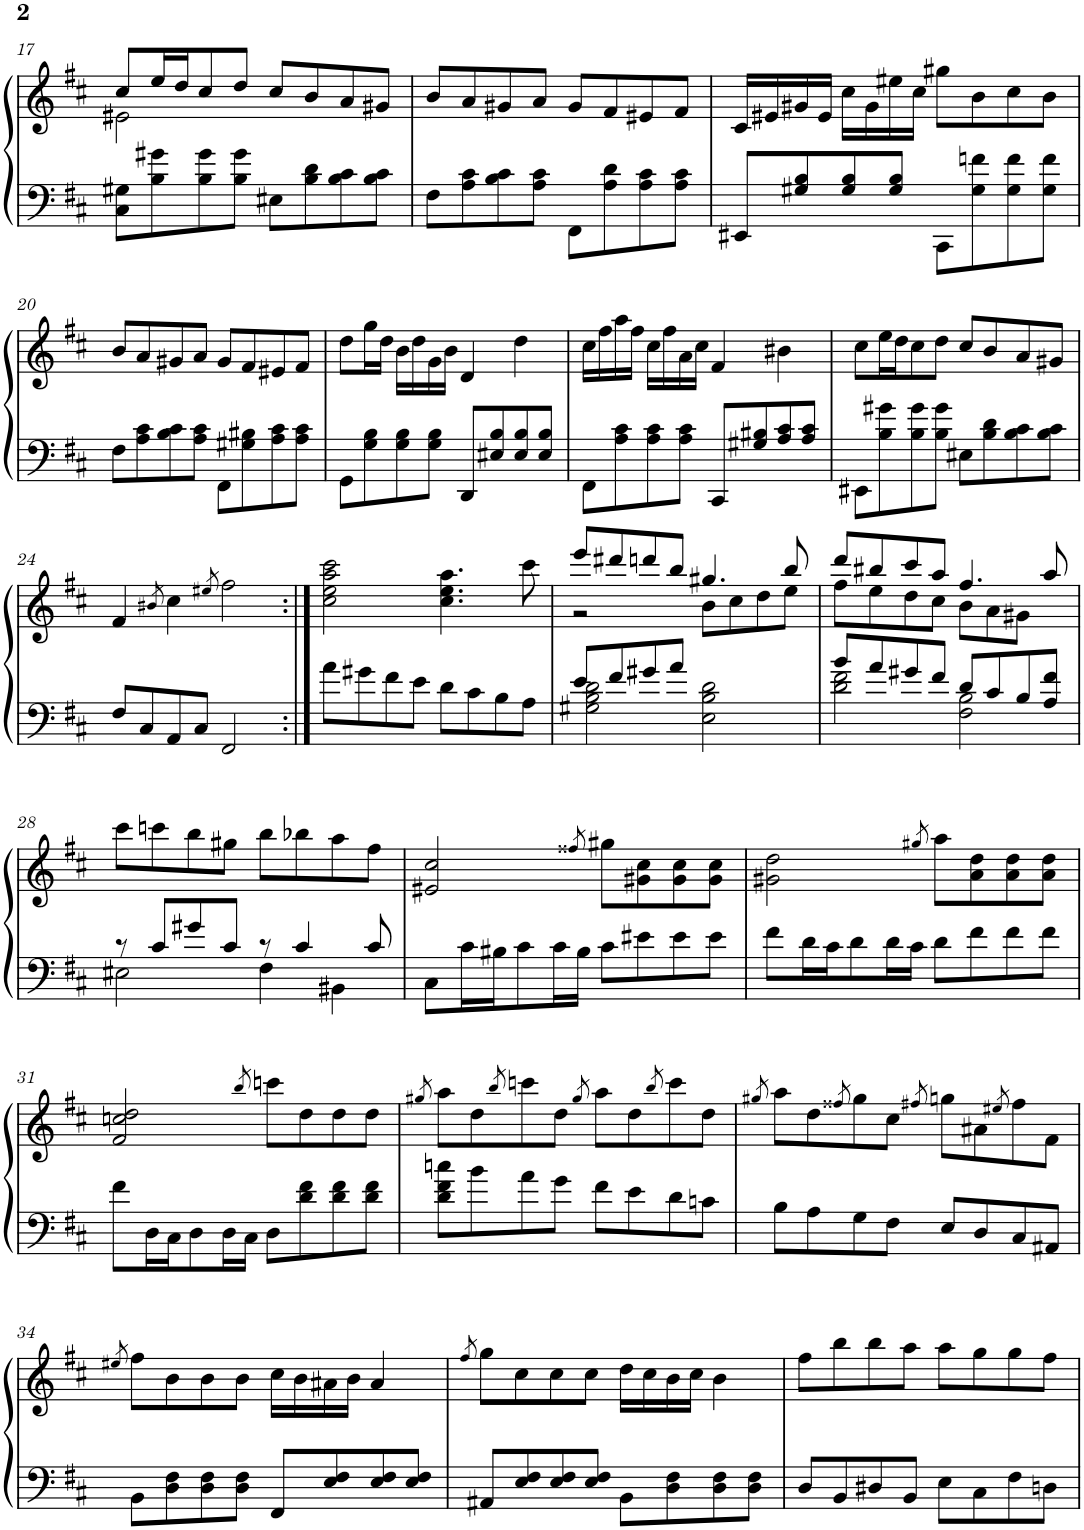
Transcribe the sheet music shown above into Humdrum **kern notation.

**kern	**kern
*part1	*part1
*staff2	*staff1
*I"Piano	*
*I'Pno.	*
!!LO:PB:g=z
*clefF4	*clefG2
*k[f#c#]	*k[f#c#]
*M2/2	*M2/2
=17	=17
*	*^
8C#\ 8G#X\L	8cc#/L	2e#X\
8B\ 8g#X\	16ee/L	.
.	16dd/J	.
8B\ 8g#\	8cc#/	.
8B\ 8g#\J	8dd/J	.
8E#X\L	8cc#/L	2ryy
8B\ 8d\	8b/	.
8B\ 8c#\	8a/	.
8B\ 8c#\J	8g#X/J	.
*	*v	*v
=18	=18
8F#\L	8b/L
8A\ 8c#\	8a/
8B\ 8c#\	8g#X/
8A\ 8c#\J	8a/J
8FF#\L	8g#/L
8A\ 8d\	8f#/
8A\ 8c#\	8e#X/
8A\ 8c#\J	8f#/J
=19	=19
8EE#X/L	16c#/LL
.	16e#X/
8G#X/ 8B/	16g#X/
.	16e#/JJ
8G#/ 8B/	16cc#\LL
.	16g#\
8G#/ 8B/J	16ee#X\
.	16cc#\JJ
8CC#\L	8gg#X\L
8G#\ 8fn\	8b\
8G#\ 8f\	8cc#\
8G#\ 8f\J	8b\J
!!LO:LB:g=z
=20	=20
8F#\L	8b/L
8A\ 8c#\	8a/
8B\ 8c#\	8g#X/
8A\ 8c#\J	8a/J
8FF#\L	8g#/L
8G#X\ 8B#X\	8f#/
8A\ 8c#\	8e#X/
8A\ 8c#\J	8f#/J
=21	=21
8GG\L	8dd\L
8G\ 8B\	16gg\L
.	16dd\JJ
8G\ 8B\	16b\LL
.	16dd\
8G\ 8B\J	16g\
.	16b\JJ
8DD/L	4d/
8E#X/ 8B/	.
8E#/ 8B/	4dd\
8E#/ 8B/J	.
=22	=22
8FF#\L	16cc#\LL
.	16ff#\
8A\ 8c#\	16aa\
.	16ff#\JJ
8A\ 8c#\	16cc#\LL
.	16ff#\
8A\ 8c#\J	16a\
.	16cc#\JJ
8CC#/L	4f#/
8G#X/ 8B#X/	.
8A/ 8c#/	4b#X\
8A/ 8c#/J	.
=23	=23
8EE#X\L	8cc#\L
8B\ 8g#X\	16ee\L
.	16dd\J
8B\ 8g#\	8cc#\
8B\ 8g#\J	8dd\J
8E#X\L	8cc#/L
8B\ 8d\	8b/
8B\ 8c#\	8a/
8B\ 8c#\J	8g#X/J
!!LO:LB:g=z
=24	=24
8F#/L	4f#/
8C#/	.
.	8qb#X/
8AA/	4cc#\
8C#/J	.
.	8qee#X/
2FF#/	2ff#\
=25:|!	=25:|!
8a\L	2cc#\ 2ee\ 2aa\ 2ccc#\
8g#X\	.
8f#\	.
8e\J	.
8d\L	4.cc#\ 4.ee\ 4.aa\
8c#\	.
8B\	.
8A\J	8ccc#\
=26	=26
*^	*^
8e/L	2G#X\ 2B\ 2d\	8eee/L	2r
8f#/	.	8ddd#X/	.
8g#X/	.	8dddn/	.
8a/J	.	8bb/J	.
2ryy	2E\ 2B\ 2d\	4.gg#X/	8b\L
.	.	.	8cc#\
.	.	.	8dd\
.	.	8bb/	8ee\J
=27	=27	=27	=27
8b/L	2d\ 2f#\	8ddd/L	8ff#\L
8a/	.	8bb#X/	8ee\
8g#X/	.	8ccc#/	8dd\
8f#/J	.	8aa/J	8cc#\J
8d/L	2F#\ 2B\	4.ff#/	8b\L
8c#/	.	.	8a\
8B/	.	.	8g#X\J
8A/ 8f#/J	.	8aa/	8ryy
*	*	*v	*v
!!LO:LB:g=z
=28	=28	=28
8r	2E#X\	8ccc#\L
8c#/L	.	8cccn\
8g#X/	.	8bb\
8c#/J	.	8gg#X\J
8r	4F#\	8bb\L
4c#/	.	8bb-X\
.	4BB#X\	8aa\
8c#/	.	8ff#\J
*v	*v	*
=29	=29
8C#\L	2e#X/ 2cc#/
16c#\L	.
16B#X\J	.
8c#\	.
16c#\L	.
16B#\JJ	.
.	8qff##X/
8c#\L	8gg#X\L
8e#X\	8g#X\ 8cc#\
8e#\	8g#\ 8cc#\
8e#\J	8g#\ 8cc#\J
=30	=30
8f#\L	2g#X\ 2dd\
16d\L	.
16c#\J	.
8d\	.
16d\L	.
16c#\JJ	.
.	8qgg#X/
8d\L	8aa\L
8f#\	8a\ 8dd\
8f#\	8a\ 8dd\
8f#\J	8a\ 8dd\J
!!LO:LB:g=z
=31	=31
8f#\L	2f#/ 2ccn/ 2dd/
16D\L	.
16C#\J	.
8D\	.
16D\L	.
16C#\JJ	.
.	8qbb/
8D\L	8cccn\L
8d\ 8f#\	8dd\
8d\ 8f#\	8dd\
8d\ 8f#\J	8dd\J
=32	=32
.	8qgg#X/
8d\ 8f#\ 8ccn\L	8aa\L
8b\	8dd\
.	8qbb/
8a\	8cccn\
8g\J	8dd\J
.	8qgg#/
8f#\L	8aa\L
8e\	8dd\
.	8qbb/
8d\	8ccc\
8cn\J	8dd\J
=33	=33
.	8qgg#X/
8B\L	8aa\L
8A\	8dd\
.	8qff##X/
8G\	8gg#\
8F#\J	8cc#\J
.	8qff#X/
8E/L	8ggn\L
8D/	8a#X\
.	8qee#X/
8C#/	8ff#\
8AA#X/J	8f#\J
!!LO:LB:g=z
=34	=34
.	8qee#X/
8BB\L	8ff#\L
8D\ 8F#\	8b\
8D\ 8F#\	8b\
8D\ 8F#\J	8b\J
8FF#/L	16cc#\LL
.	16b\
8E/ 8F#/	16a#X\
.	16b\JJ
8E/ 8F#/	4a#/
8E/ 8F#/J	.
=35	=35
.	8qff#/
8AA#X/L	8gg\L
8E/ 8F#/	8cc#\
8E/ 8F#/	8cc#\
8E/ 8F#/J	8cc#\J
8BB\L	16dd\LL
.	16cc#\
8D\ 8F#\	16b\
.	16cc#\JJ
8D\ 8F#\	4b\
8D\ 8F#\J	.
=36	=36
8D/L	8ff#\L
8BB/	8bb\
8D#X/	8bb\
8BB/J	8aa\J
8E\L	8aa\L
8C#\	8gg\
8F#\	8gg\
8Dn\J	8ff#\J
=	=
*-	*-
